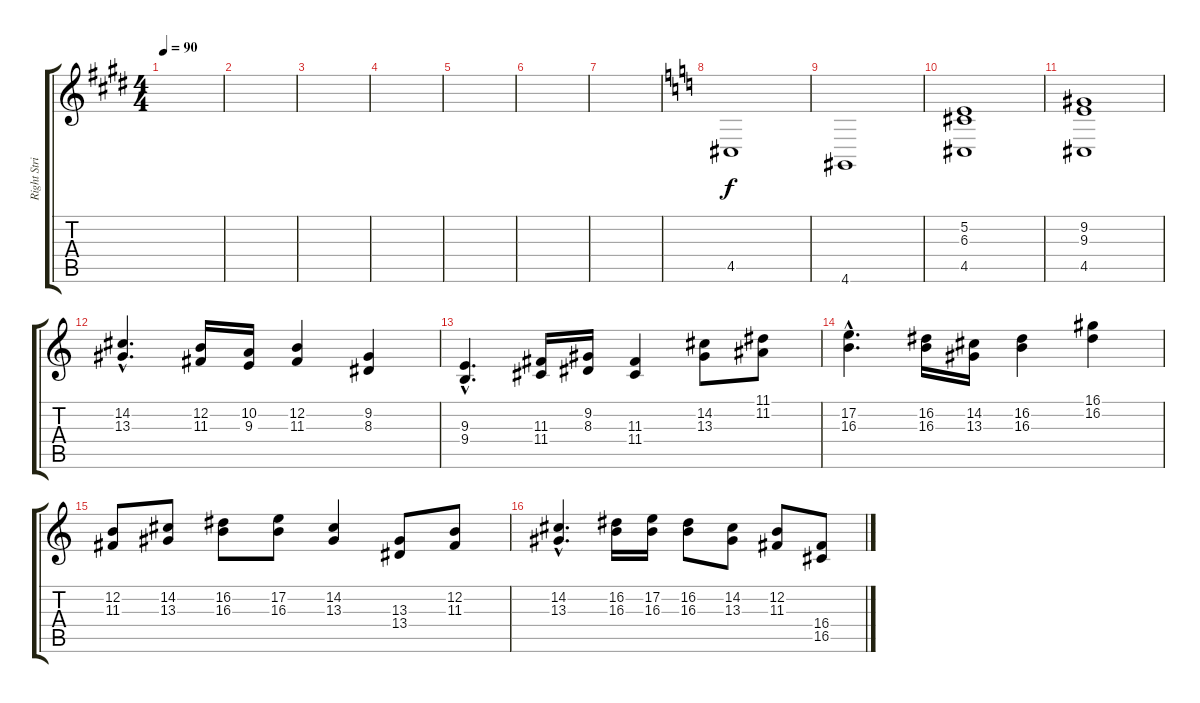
\track ("Right String Ensemble" "Right Stri") {instrument stringensemble1}
\staff {score tabs}
\tuning (E4 B3 G3 D3 A2 E2) {hide}
\ts (4 4)
\tempo 90
\clef g2
\ks c#minor
|
|
|
|
|
|
|
\ks c
4.5.1 |
4.6.1 |
(5.2 6.3 4.5).1{volume 13} |
(9.2 9.3 4.5).1 |
(14.2{hac} 13.3{hac}).4{d volume 16} (12.2 11.3).16 (10.2 9.3).16 (12.2 11.3).4 (9.2 8.3).4 |
(9.3{hac} 9.4{hac}).4{d} (11.3 11.4).16 (9.2 8.3).16 (11.3 11.4).4 (14.2 13.3).8 (11.1 11.2).8 |
(17.2{hac} 16.3{hac}).4{d} (16.2 16.3).16 (14.2 13.3).16 (16.2 16.3).4 (16.1 16.2).4 |
(12.2 11.3).8 (14.2 13.3).8 (16.2 16.3).8 (17.2 16.3).8 (14.2 13.3).4 (13.3 13.4).8 (12.2 11.3).8 |
(14.2{hac} 13.3{hac}).4{d} (16.2 16.3).16 (17.2 16.3).16 (16.2 16.3).8 (14.2 13.3).8 (12.2 11.3).8 (16.4 16.5).8
